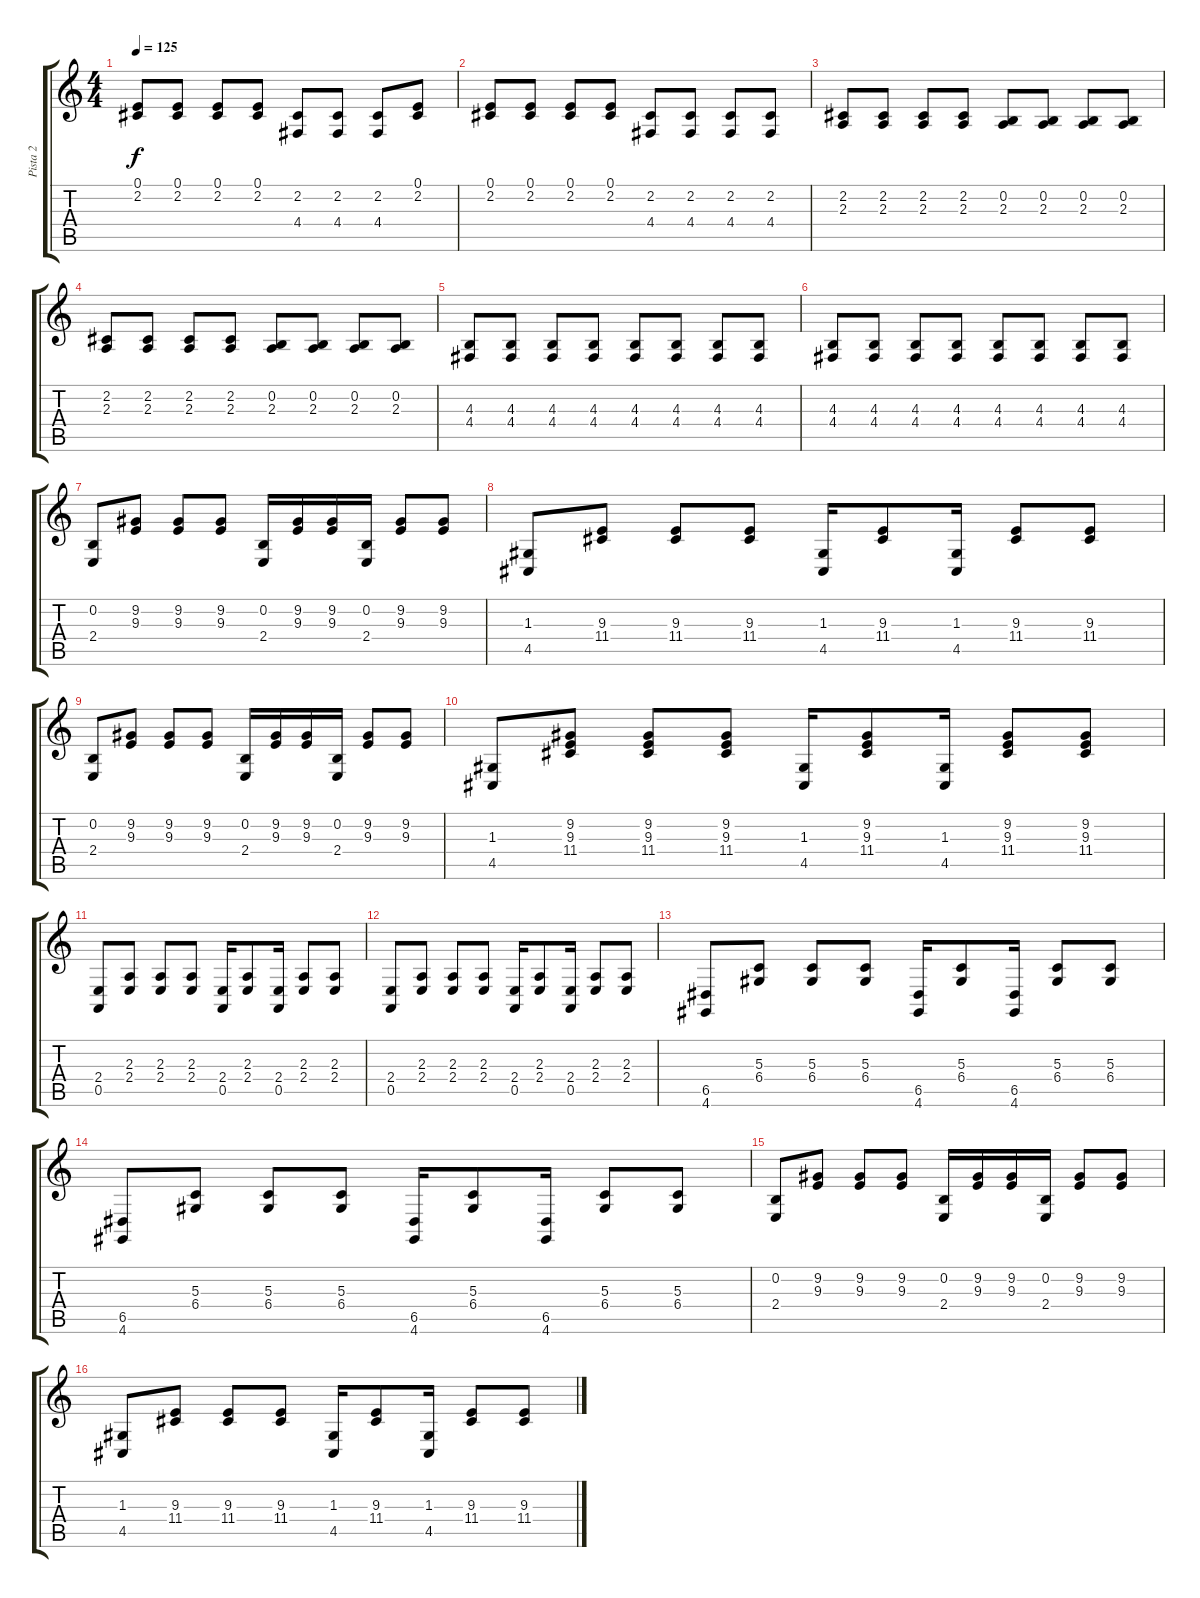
\track ("Pista 2" "Pista 2") {instrument lead4chiff}
\staff {score tabs}
\tuning (E4 B3 G3 D3 A2 E2) {hide}
\ts (4 4)
\tempo 125
\clef g2
\ks c
(0.1 2.2).8{dy f} (0.1 2.2).8 (0.1 2.2).8 (0.1 2.2).8 (2.2 4.4).8 (2.2 4.4).8 (2.2 4.4).8 (0.1 2.2).8 |
(0.1 2.2).8 (0.1 2.2).8 (0.1 2.2).8 (0.1 2.2).8 (2.2 4.4).8 (2.2 4.4).8 (2.2 4.4).8 (2.2 4.4).8 |
(2.2 2.3).8 (2.2 2.3).8 (2.2 2.3).8 (2.2 2.3).8 (0.2 2.3).8 (0.2 2.3).8 (0.2 2.3).8 (0.2 2.3).8 |
(2.2 2.3).8 (2.2 2.3).8 (2.2 2.3).8 (2.2 2.3).8 (0.2 2.3).8 (0.2 2.3).8 (0.2 2.3).8 (0.2 2.3).8 |
(4.3 4.4).8 (4.3 4.4).8 (4.3 4.4).8 (4.3 4.4).8 (4.3 4.4).8 (4.3 4.4).8 (4.3 4.4).8 (4.3 4.4).8 |
(4.3 4.4).8 (4.3 4.4).8 (4.3 4.4).8 (4.3 4.4).8 (4.3 4.4).8 (4.3 4.4).8 (4.3 4.4).8 (4.3 4.4).8 |
(0.2 2.4).8 (9.2 9.3).8 (9.2 9.3).8 (9.2 9.3).8 (0.2 2.4).16 (9.2 9.3).16 (9.2 9.3).16 (0.2 2.4).16 (9.2 9.3).8 (9.2 9.3).8 |
(1.3 4.5).8 (9.3 11.4).8 (9.3 11.4).8 (9.3 11.4).8 (1.3 4.5).16 (9.3 11.4).8 (1.3 4.5).16 (9.3 11.4).8 (9.3 11.4).8 |
(0.2 2.4).8 (9.2 9.3).8 (9.2 9.3).8 (9.2 9.3).8 (0.2 2.4).16 (9.2 9.3).16 (9.2 9.3).16 (0.2 2.4).16 (9.2 9.3).8 (9.2 9.3).8 |
(1.3 4.5).8 (9.2 9.3 11.4).8 (9.2 9.3 11.4).8 (9.2 9.3 11.4).8 (1.3 4.5).16 (9.2 9.3 11.4).8 (1.3 4.5).16 (9.2 9.3 11.4).8 (9.2 9.3 11.4).8 |
(2.4 0.5).8 (2.3 2.4).8 (2.3 2.4).8 (2.3 2.4).8 (2.4 0.5).16 (2.3 2.4).8 (2.4 0.5).16 (2.3 2.4).8 (2.3 2.4).8 |
(2.4 0.5).8 (2.3 2.4).8 (2.3 2.4).8 (2.3 2.4).8 (2.4 0.5).16 (2.3 2.4).8 (2.4 0.5).16 (2.3 2.4).8 (2.3 2.4).8 |
(6.5 4.6).8 (5.3 6.4).8 (5.3 6.4).8 (5.3 6.4).8 (6.5 4.6).16 (5.3 6.4).8 (6.5 4.6).16 (5.3 6.4).8 (5.3 6.4).8 |
(6.5 4.6).8 (5.3 6.4).8 (5.3 6.4).8 (5.3 6.4).8 (6.5 4.6).16 (5.3 6.4).8 (6.5 4.6).16 (5.3 6.4).8 (5.3 6.4).8 |
(0.2 2.4).8 (9.2 9.3).8 (9.2 9.3).8 (9.2 9.3).8 (0.2 2.4).16 (9.2 9.3).16 (9.2 9.3).16 (0.2 2.4).16 (9.2 9.3).8 (9.2 9.3).8 |
(1.3 4.5).8 (9.3 11.4).8 (9.3 11.4).8 (9.3 11.4).8 (1.3 4.5).16 (9.3 11.4).8 (1.3 4.5).16 (9.3 11.4).8 (9.3 11.4).8
